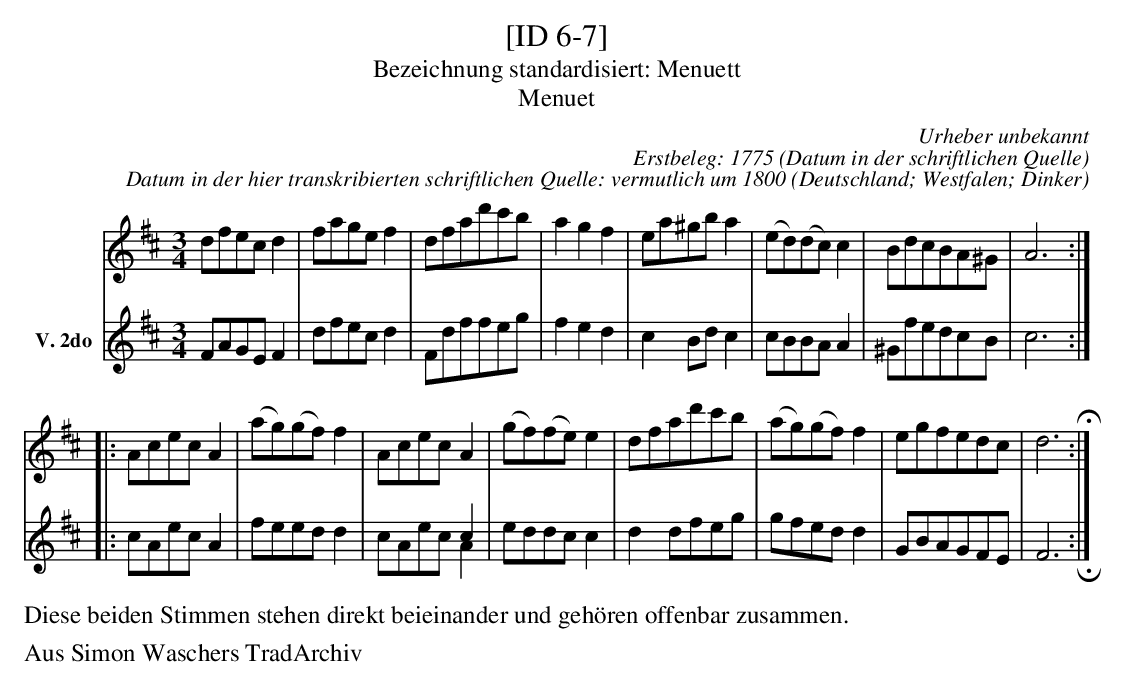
X:1
T:[ID 6-7]
T:Bezeichnung standardisiert: Menuett
T:Menuet
C:Urheber unbekannt
C:Erstbeleg: 1775 (Datum in der schriftlichen Quelle)
C:Datum in der hier transkribierten schriftlichen Quelle: vermutlich um 1800
O:Deutschland; Westfalen; Dinker
L:1/8
M:3/4
K:D
V:1
dfecd2 | fagef2 | dfad'c'b | a2g2f2 | ea^gba2 | (ed)(dc)c2 | BdcBA^G | A6 ::
AcecA2 | (ag)(gf)f2 | AcecA2 | (gf)(fe)e2 | dfad'c'b | (ag)(gf)f2 | egfedc | d6 H:|
V:2 name="V. 2do"
FAGEF2 | dfecd2 | Fdffeg | f2e2d2 | c2Bdc2 | cBBAA2 | ^GfedcB | c6 ::
cAecA2 | feedd2 | x4c2 & cAecA2| eddcc2 | d2dfeg | gfedd2 | GBAGFE | F6 !invertedfermata!:|
